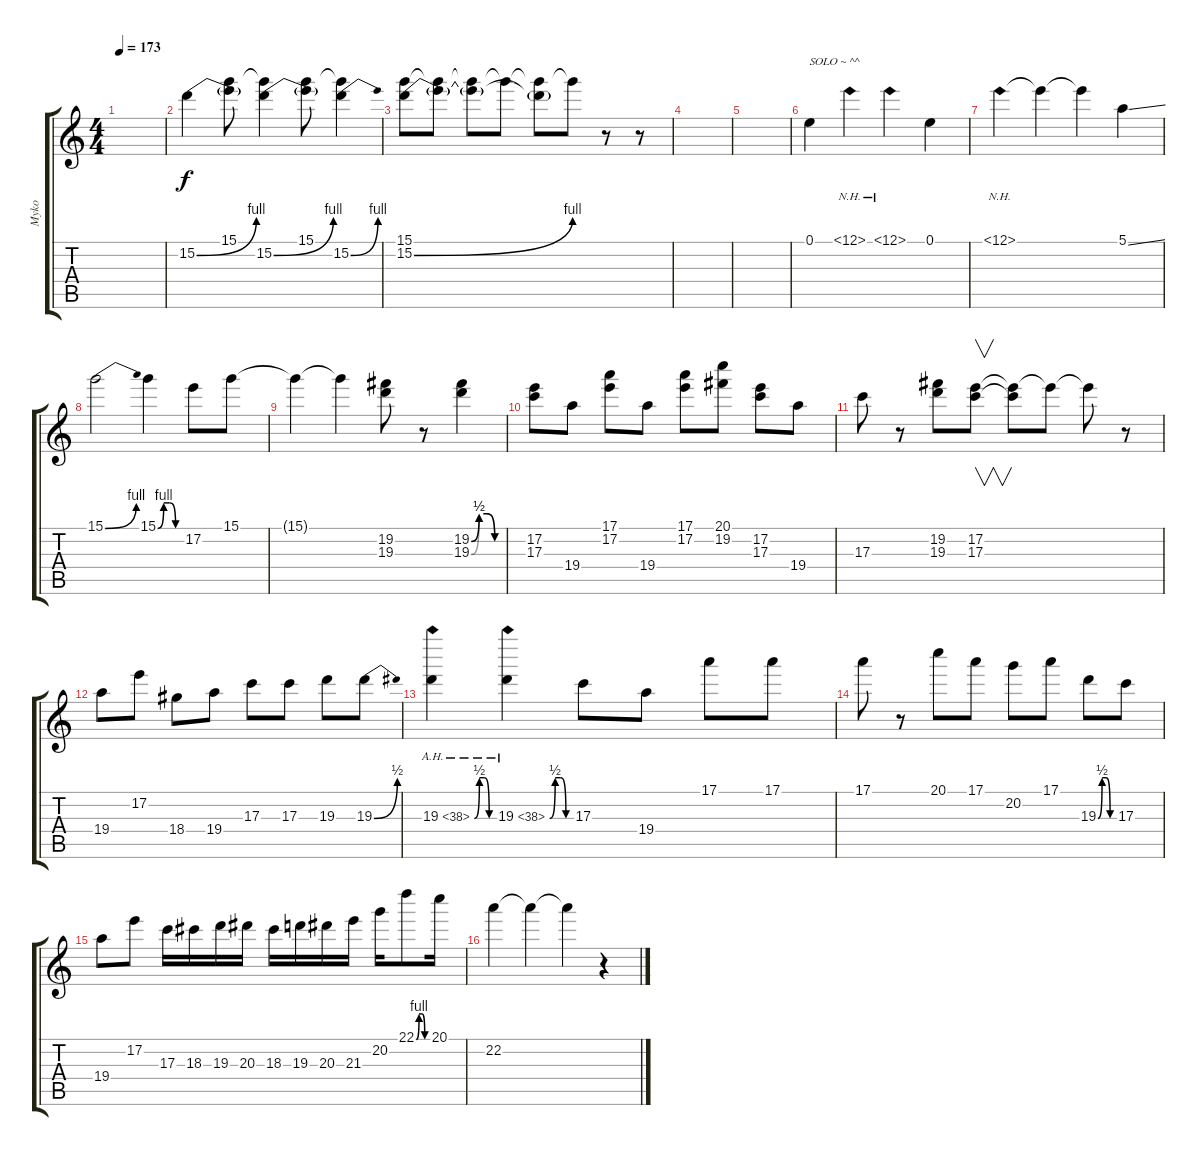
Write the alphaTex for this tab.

\track ("Myko" "Myko") {instrument distortionguitar}
\staff {score tabs}
\tuning (E4 B3 G3 D3 A2 E2) {hide}
\ts (4 4)
\tempo 173
\clef g2
\ks c
|
15.2{be (bend 0 0 60 4)}.4 (15.1 15.2{t}).8 (15.1{t} 15.2{be (bend 0 0 60 4)}).4 (15.1 15.2{t}).8 (15.1{t} 15.2{be (bend 0 0 60 4)}).4 |
(15.1 15.2{be (bend 0 0 60 4)}).8 (15.1{t} 15.2{t}).8 (15.1{t} 15.2{t}).8 15.1{t}.8 (15.1{t} 15.2{t}).8 15.1{t}.8 r.8 r.8 |
|
|
0.1.4{txt "SOLO ~ ^^"} 12.1{nh}.4 12.1{nh}.4 0.1.4 |
12.1{nh}.4 12.1{t}.4 12.1{t}.4 5.1{ss}.4 |
15.1{be (bend 0 0 60 4)}.2 15.1{be (custom 0 0 15 4 30 4 45 0 60 0)}.4 17.2.8 15.1.8 |
15.1{t}.4 15.1{t}.4 (19.2 19.3).8 r.8 (19.2{be (custom 0 0 15 2 30 2 45 0 60 0)} 19.3{be (custom 0 0 15 2 30 2 45 0 60 0)}).4 |
(17.2 17.3).8 19.4.8 (17.1 17.2).8 19.4.8 (17.1 17.2).8 (20.1 19.2).8 (17.2 17.3).8 19.4.8 |
17.3.8 r.8 (19.2 19.3).8 (17.2 17.3).8{v} (17.2{t} 17.3{t}).8 17.2{t}.8 17.2{t}.8 r.8 |
19.4.8 17.2.8 18.4.8 19.4.8 17.3.8 17.3.8 19.3.8 19.3{be (bend 0 0 60 2)}.8 |
19.3{be (custom 0 0 15 2 30 2 45 0 60 0) ah 19}.4{instrument guitarharmonics} 19.3{be (custom 0 0 15 2 30 2 45 0 60 0) ah 19}.4 17.3.8{instrument distortionguitar} 19.4.8 17.1.8 17.1.8 |
17.1.8 r.8 20.1.8 17.1.8 20.2.8 17.1.8 19.3{be (custom 0 0 15 2 30 2 45 0 60 0)}.8 17.3.8 |
19.4.8 17.2.8 17.3.16 18.3.16 19.3.16 20.3.16 18.3.16 19.3.16 20.3.16 21.3.16 20.2.16 22.1{be (custom 0 0 15 4 30 4 45 0 60 0)}.8 20.1.16 |
22.2.4 22.2{t}.4 22.2{t}.4 r.4
